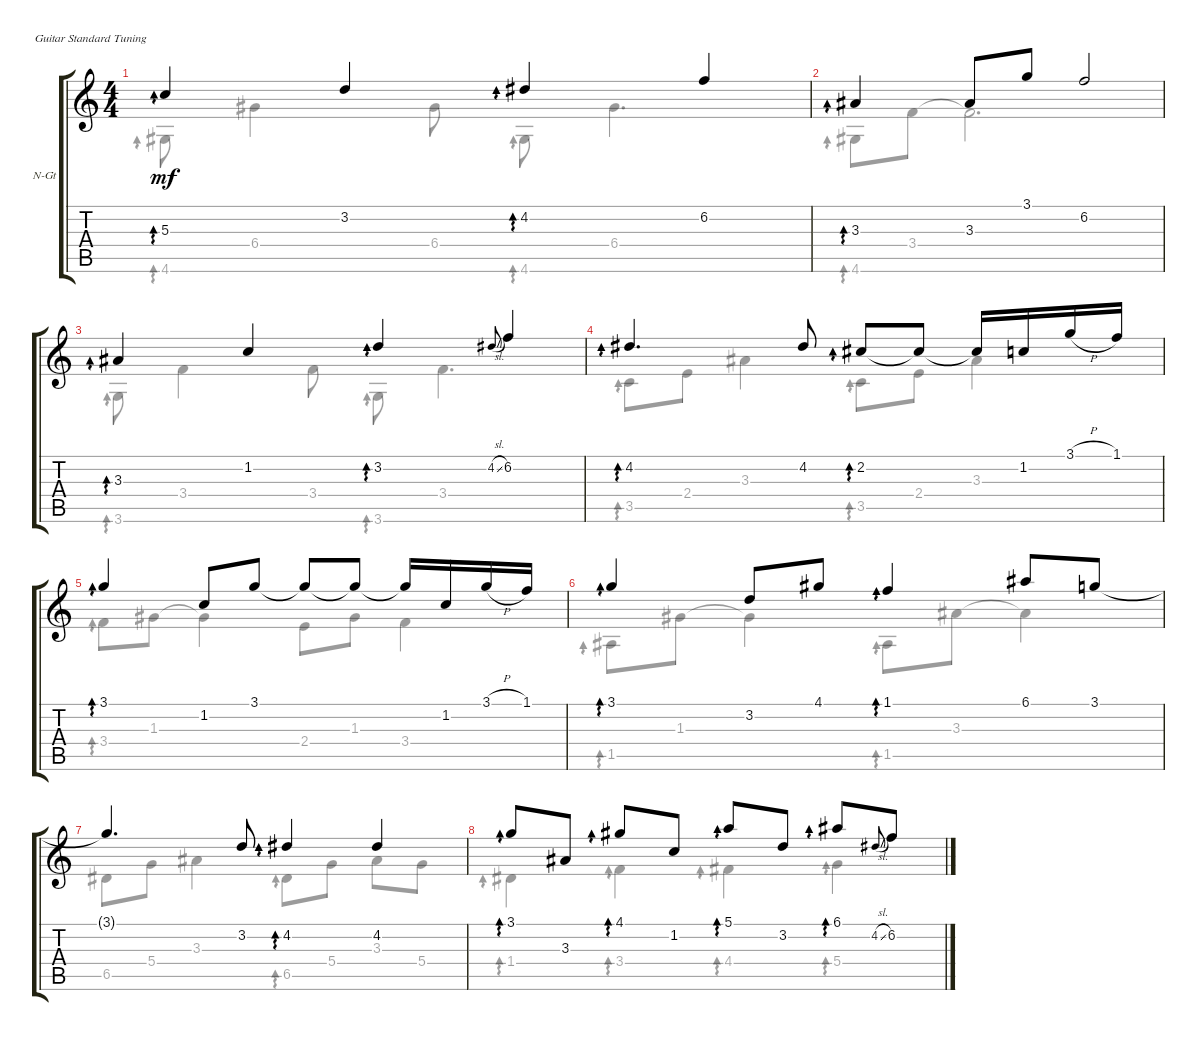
\defaultSystemsLayout 4
\bracketExtendMode groupsimilarinstruments
\firstSystemTrackNameOrientation horizontal
\otherSystemsTrackNameOrientation horizontal
\track ("Nylon Guitar" "N-Gt") {instrument acousticguitarnylon}
\staff {score tabs}
\tuning (E4 B3 G3 D3 A2 E2)
\voice
\ts (4 4)
\tempo (70 hide)
\clef g2
\ks c
5.3.4{ad 0 dy mf} 3.2.4 4.2.4{ad 0} 6.2.4 |
3.3.4{ad 0} 3.3.8 3.1.8 6.2.2 |
3.3.4{ad 0} 1.2.4 3.2.4{ad 0} 4.2{sl}.8{gr onbeat} 6.2.4 |
4.2.4{d ad 0} 4.2.8 2.2.8{ad 0} 2.2{t}.8 2.2{t}.16 1.2.16 3.1{h}.16 1.1.16 |
3.1.4{ad 0} 1.2.8 3.1.8 3.1{t}.8 3.1{t}.8 3.1{t}.16 1.2.16 3.1{h}.16 1.1.16 |
3.1.4{ad 0} 3.2.8 4.1.8 1.1.4{ad 0} 6.1.8 3.1.8 |
3.1{t}.4{d} 3.2.8 4.2.4{ad 0} 4.2.4 |
3.1.8{ad 0} 3.3.8 4.1.8{ad 0} 1.2.8 5.1.8{ad 0} 3.2.8 6.1.8{ad 0} 4.2{sl}.8{gr onbeat} 6.2.8
\voice
\clef g2
\ottava regular
\simile none
\ks c
4.6.8{ad 0 dy mf} 6.4.4 6.4.8 4.6.8{ad 0} 6.4.4{d} |
4.6.8{ad 0} 3.4.8 3.4{t}.2{d} |
3.6.8{ad 0} 3.4.4 3.4.8 3.6.8{ad 0} 3.4.4{d} |
3.5.8{ad 0} 2.4.8 3.3.4 3.5.8{ad 0} 2.4.8 3.3.4 |
3.4.8{ad 0} 1.3.8 1.3{t}.4 2.4.8 1.3.8 3.4.4 |
1.5.8{ad 0} 1.3.8 1.3{t}.4 1.5.8{ad 0} 3.3.8 3.3{t}.4 |
6.5.8 5.4.8 3.3.4 6.5.8{ad 0} 5.4.8 3.3.8 5.4.8 |
1.4.4{ad 0} 3.4.4{ad 0} 4.4.4{ad 0} 5.4.4{ad 0}
